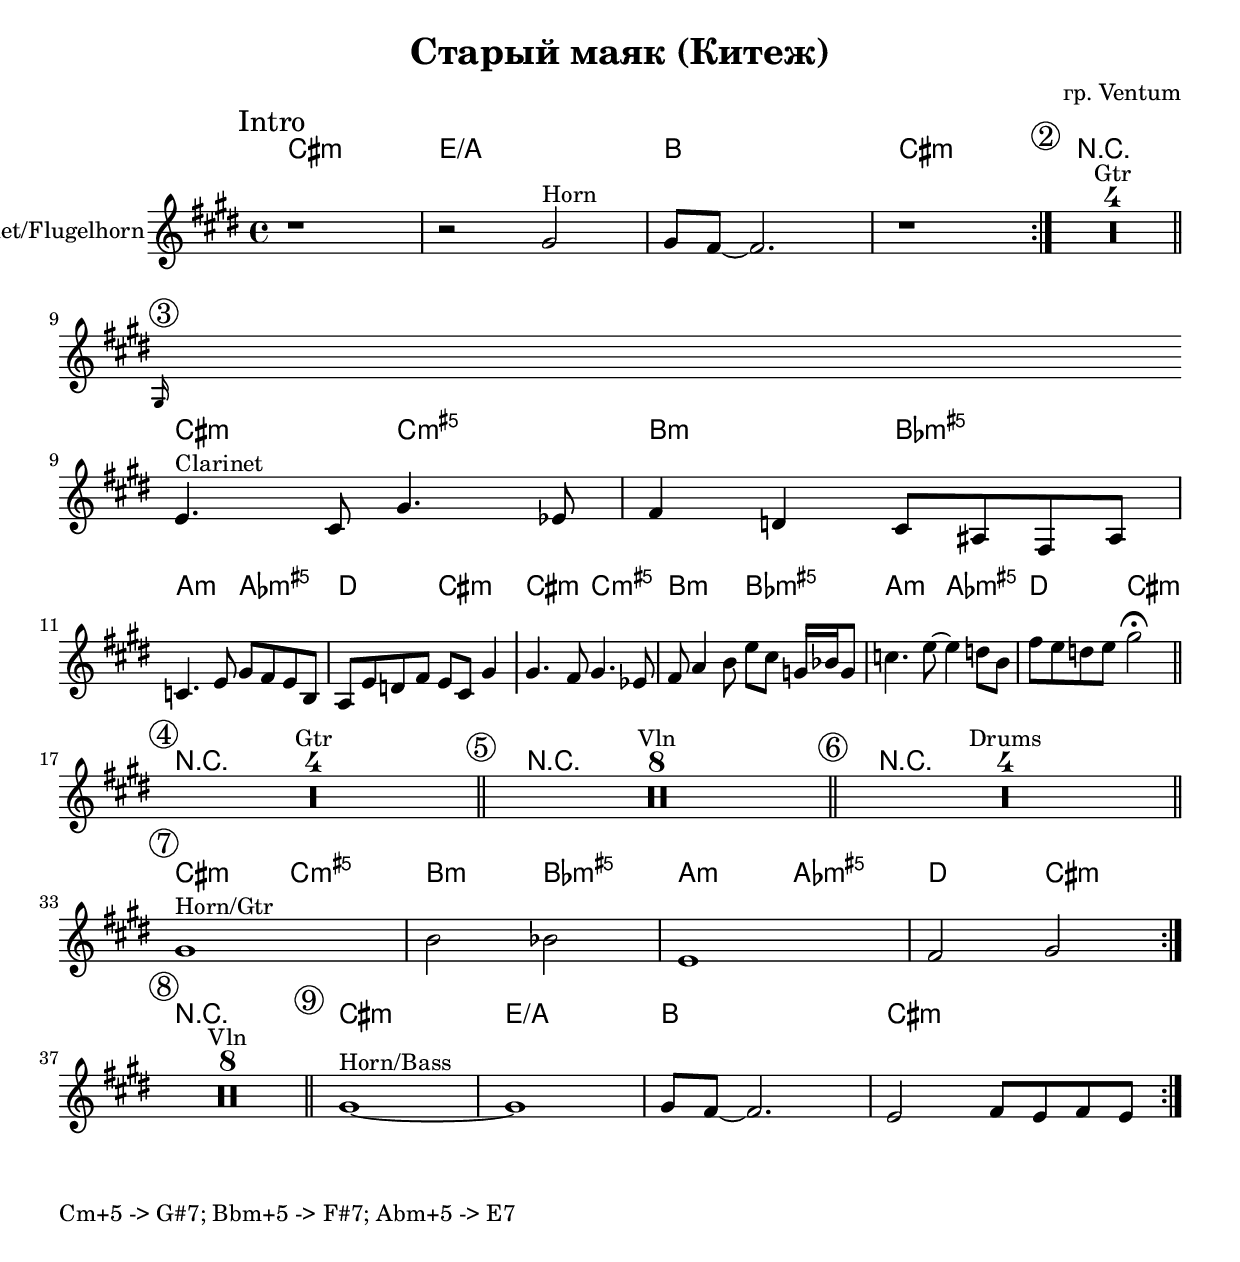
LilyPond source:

\version "2.18.2"

\header {
	title = "Старый маяк (Китеж)"
	composer = "гр. Ventum"
}

longBar = #(define-music-function (parser location ) ( ) #{ \once \override Staff.BarLine.bar-extent = #'(-3 . 3) #})

HrmA = \chordmode {b1:m %{g/d%} d/g a b:m}
HrmB = \chordmode {b2:m bes:m5+ | a:m as:m5+ | g:m ges:m5+ | c b:m |}


PIx = {
	\tag #'Harmony {
		\HrmA \HrmA 
	}
	\tag #'Voice {
		\mark \markup{\circle 1}
		%{
			\relative c'{
				e8 e dis16 cis gis8  e'8 e dis16 cis gis8 |  
				b16 d e8 cis a a' cis fis4~ | fis8 fis dis e cis dis b4 |
			}
		%}
		e'1 cis'1 b1 gis1 \longBar 
		e'2. e'16 fis' b'8 gis'2 a' fis'1 gis'1 \bar "||"
	}
}

PI = {
	\tag #'Harmony {
		\HrmA 
	}
	\tag #'Voice {
		\mark "Intro"
		\repeat volta 3{
			\relative c''{r1 | r2 gis2^"Horn" | gis8 fis~fis2. | r1 |}
		}
	}
}

PII = {
	\tag #'Harmony { R1*4 }
	\tag #'Voice {
		\mark \markup{\circle 2}
		R1*4^"Gtr"
		\bar "||"
	}
}

PIII = {
	\tag #'Harmony {
		\HrmB \HrmB
	}
	\tag #'Voice {
		\mark \markup{\circle 3}
		\relative c'{\grace gis16 e'4.^"Clarinet" cis8 gis'4. es8 | }
		\relative c'{fis4 d cis8 ais fis ais | c4. e8 gis8 fis e b | a8 e' d fis e8 cis gis'4 }
		\longBar
		% \relative c''{gis4. fis8 gis4. es8 | d8 fis a b des4. bes8 | c4. e8 ~ e8 d b gis | }
		\relative c''{gis4. fis8 gis4. es8 | fis8 a4 b8 e8 cis g16 bes g8 | c4. e8 ~ e4 d8 b  | }
		\relative c''{ fis8 e d e gis2 \fermata |  }
		\bar "||"
	}
}

PIV = {
	\tag #'Harmony { R1*4 }
	\tag #'Voice {
		\mark \markup{\circle 4}
		R1*4^"Gtr"
		\bar "||"
	}
}

PV = {
	\tag #'Harmony { R1*8 }
	\tag #'Voice {
		\mark \markup{\circle 5}
		R1*8^"Vln"
		\bar "||"
	}
}

PVI = {
	\tag #'Harmony { R1*4 }
	\tag #'Voice {
		\mark \markup{\circle 6}
		R1*4^"Drums"
		\bar "||"
	}
}

PVII = {
	\tag #'Harmony {
		\HrmB
	}
	\tag #'Voice {
		\mark \markup{\circle 7}
		\repeat volta 2{
			\relative c''{gis1^"Horn/Gtr" | b2 bes | e,1 | fis2 gis | }
		}
	}
}

PVIII = {
	\tag #'Harmony { R1*8 }
	\tag #'Voice {
		\mark \markup{\circle 8}
		R1*8^"Vln"
		\bar "||"
	}
}

PIX = {
	\tag #'Harmony {
		\HrmA
	}
	\tag #'Voice {
		\mark \markup{\circle 9}
		\repeat volta 2{
			\relative c''{gis1^"Horn/Bass" ~| gis1 | gis8 fis8~ fis2. | e2 fis8 e  fis e | }
		}
	}
}


Music = {
	\PI
	\PII
	\break
	\PIII
	\break
	\PIV
	\PV
	\PVI
	\break
	\PVII
	\break
	\PVIII
	\PIX
}

<<
	\new ChordNames{\transpose bes c{
		\keepWithTag #'Harmony \Music
	}}
	\new Staff{
		\clef treble 
		\time 4/4
		\key cis \minor
		\set Staff.instrumentName = "Clarinet/Flugelhorn"
		\compressFullBarRests
		\keepWithTag #'Voice \Music
	}
>>


\markup{
	\column{
		\line{"Cm+5 -> G#7; Bbm+5 -> F#7; Abm+5 -> E7"}
	}
}
